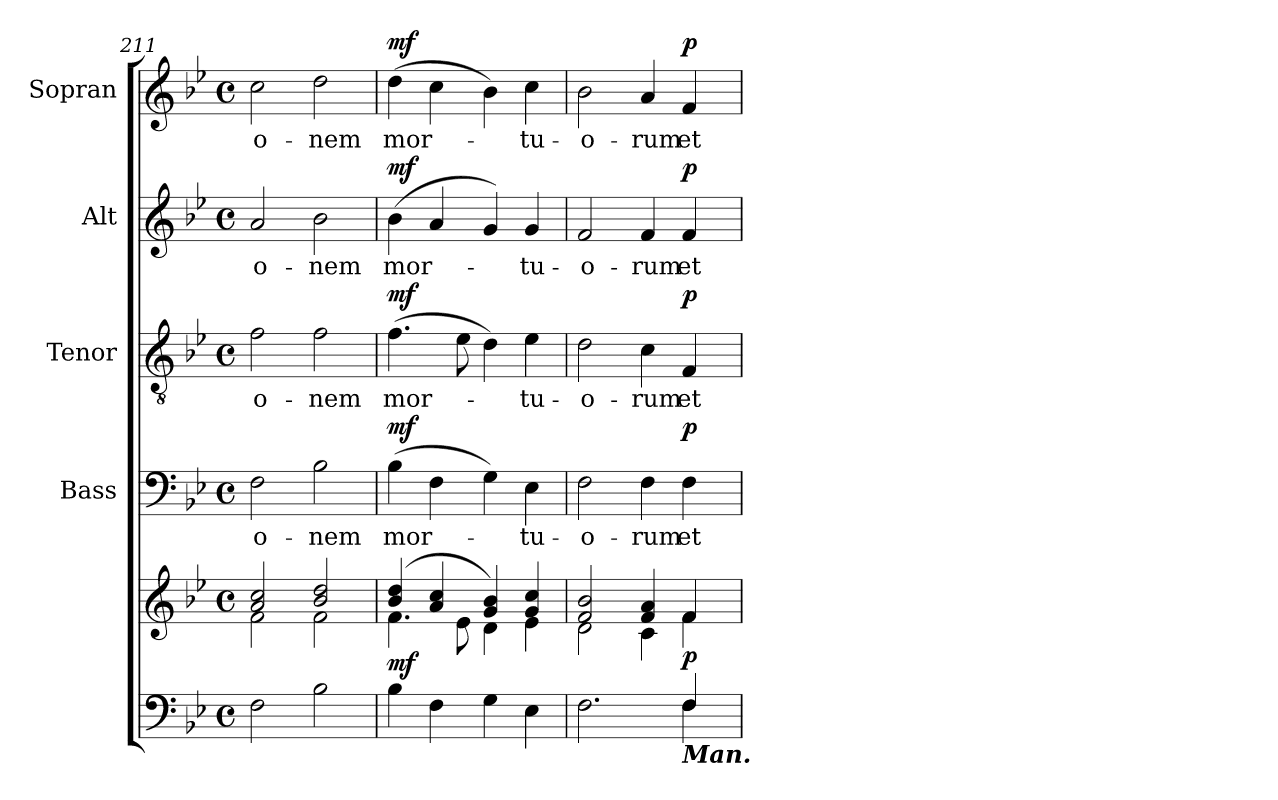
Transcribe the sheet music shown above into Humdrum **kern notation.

**kern	**kern	**dynam	**kern	**text	**dynam	**kern	**text	**dynam	**kern	**text	**dynam	**kern	**text	**dynam
*part5	*part5	*part5	*part4	*part4	*part4	*part3	*part3	*part3	*part2	*part2	*part2	*part1	*part1	*part1
*staff6	*staff5	*staff5/6	*staff4	*staff4	*staff4	*staff3	*staff3	*staff3	*staff2	*staff2	*staff2	*staff1	*staff1	*staff1
*	*	*	*I"Bass	*	*	*I"Tenor	*	*	*I"Alt	*	*	*I"Sopran	*	*
*	*	*	*I'B.	*	*	*I'T.	*	*	*I'A.	*	*	*I'S.	*	*
*clefF4	*clefG2	*	*clefF4	*	*	*clefGv2	*	*	*clefG2	*	*	*clefG2	*	*
*k[b-e-]	*k[b-e-]	*	*k[b-e-]	*	*	*k[b-e-]	*	*	*k[b-e-]	*	*	*k[b-e-]	*	*
*B-:	*B-:	*	*B-:	*	*	*B-:	*	*	*B-:	*	*	*B-:	*	*
*M4/4	*M4/4	*	*M4/4	*	*	*M4/4	*	*	*M4/4	*	*	*M4/4	*	*
*met(c)	*met(c)	*	*met(c)	*	*	*met(c)	*	*	*met(c)	*	*	*met(c)	*	*
=211	=211	=211	=211	=211	=211	=211	=211	=211	=211	=211	=211	=211	=211	=211
*	*^	*	*	*	*	*	*	*	*	*	*	*	*	*
!	!	!	!	!	!LO:LY:b	!	!	!LO:LY:b	!	!	!LO:LY:b	!	!	!LO:LY:b	!
2F\	2a/ 2cc/	2f\	.	2F\	-o-	.	2f\	-o-	.	2a/	-o-	.	2cc\	-o-	.
!	!	!	!	!	!LO:LY:b	!	!	!LO:LY:b	!	!	!LO:LY:b	!	!	!LO:LY:b	!
2B-\	2b-/ 2dd/	2f\	.	2B-\	-nem	.	2f\	-nem	.	2b-\	-nem	.	2dd\	-nem	.
=212	=212	=212	=212	=212	=212	=212	=212	=212	=212	=212	=212	=212	=212	=212	=212
!	!	!	!LO:DY:b	!	!LO:LY:b	!LO:DY:a	!	!LO:LY:b	!LO:DY:a	!	!LO:LY:b	!LO:DY:a	!	!LO:LY:b	!LO:DY:a
4B-\	(4b-/ 4dd/	4.f\	mf	(>4B-\	mor-	mf	(>4.f\	mor-	mf	(>4b-\	mor-	mf	(>4dd\	mor-	mf
4F\	4a/ 4cc/	.	.	4F\	.	.	.	.	.	4a/	.	.	4cc\	.	.
.	.	8e-\	.	.	.	.	8e-\	.	.	.	.	.	.	.	.
4G\	4g/ 4b-/)	4d\	.	4G\)	.	.	4d\)	.	.	4g/)	.	.	4b-\)	.	.
!	!	!	!	!	!LO:LY:b	!	!	!LO:LY:b	!	!	!LO:LY:b	!	!	!LO:LY:b	!
4E-\	4g/ 4cc/	4e-\	.	4E-\	-tu-	.	4e-\	-tu-	.	4g/	-tu-	.	4cc\	-tu-	.
=213	=213	=213	=213	=213	=213	=213	=213	=213	=213	=213	=213	=213	=213	=213	=213
*^	*	*	*	*	*	*	*	*	*	*	*	*	*	*	*
!	!	!	!	!	!	!LO:LY:b	!	!	!LO:LY:b	!	!	!LO:LY:b	!	!	!LO:LY:b	!
2.ryy	2.F\	2f/ 2b-/	2d\	.	2F\	-o-	.	2d\	-o-	.	2f/	-o-	.	2b-\	-o-	.
!	!	!	!	!	!	!LO:LY:b	!	!	!LO:LY:b	!	!	!LO:LY:b	!	!	!LO:LY:b	!
.	.	4f/ 4a/	4c\	.	4F\	-rum	.	4c\	-rum	.	4f/	-rum	.	4a/	-rum	.
!LO:TX:b:Bi:t=Man.	!	!	!	!	!	!	!	!	!	!	!	!	!	!	!	!
!	!	!	!	!LO:DY:b	!	!LO:LY:b	!LO:DY:a	!	!LO:LY:b	!LO:DY:a	!	!LO:LY:b	!LO:DY:a	!	!LO:LY:b	!LO:DY:a
4F/	4F\	4f/	4f\	p	4F\	et	p	4F/	et	p	4f/	et	p	4f/	et	p
*v	*v	*	*	*	*	*	*	*	*	*	*	*	*	*	*	*
*	*v	*v	*	*	*	*	*	*	*	*	*	*	*	*	*
=	=	=	=	=	=	=	=	=	=	=	=	=	=	=
*-	*-	*-	*-	*-	*-	*-	*-	*-	*-	*-	*-	*-	*-	*-
